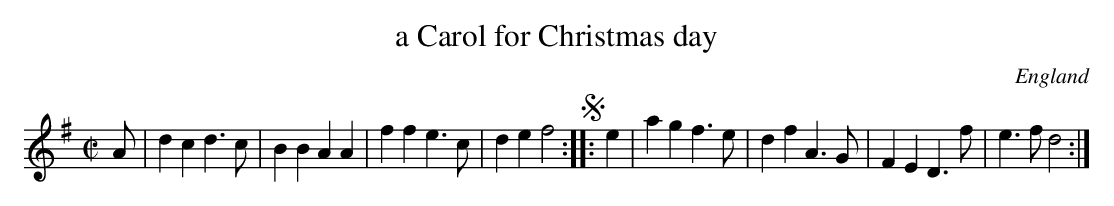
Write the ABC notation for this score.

X:1
T:a Carol for Christmas day
L:1/8
M:C|
O:England
K:G major
A|\
d2c2 d3c | B2B2 A2A2 | f2f2 e3c | d2e2 f4 S :: \
e2 |\
a2g2 f3e | d2f2 A3G | F2E2 D3f | e3f d4 :|
